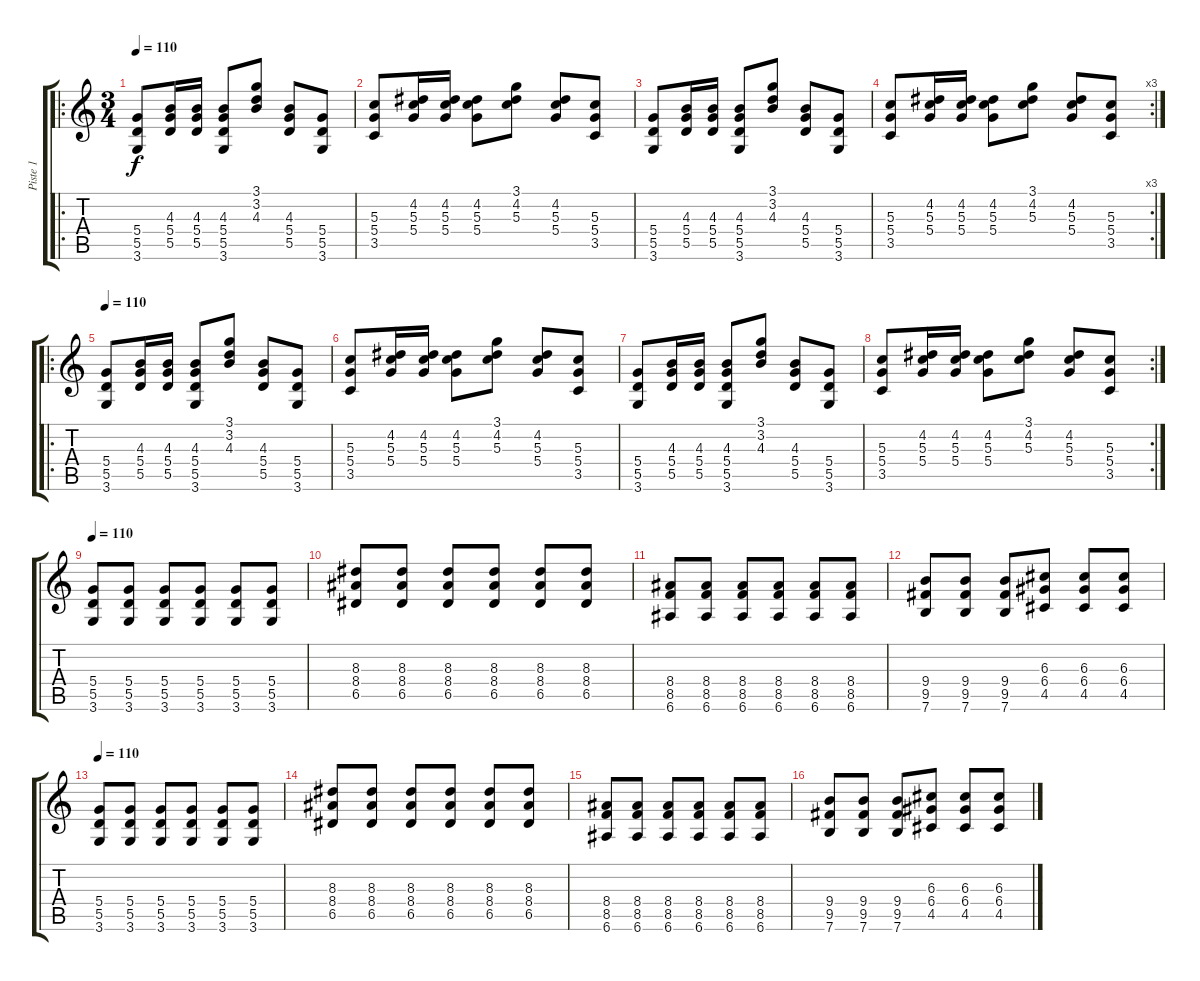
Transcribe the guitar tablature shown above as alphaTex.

\track ("Piste 1" "Piste 1") {instrument electricguitarclean}
\staff {score tabs}
\tuning (E4 B3 G3 D3 A2 E2) {hide}
\ro
\ts (3 4)
\tempo 110
\clef g2
\ks c
(5.4 5.5 3.6).8{dy f} (4.3 5.4 5.5).16{instrument electricguitarmuted} (4.3 5.4 5.5).16 (4.3 5.4 5.5 3.6).8 (3.1 3.2 4.3).8{instrument distortionguitar} (4.3 5.4 5.5).8 (5.4 5.5 3.6).8 |
(5.3 5.4 3.5).8 (4.2 5.3 5.4).16{instrument electricguitarmuted} (4.2 5.3 5.4).16 (4.2 5.3 5.4).8 (3.1 4.2 5.3).8{instrument distortionguitar} (4.2 5.3 5.4).8 (5.3 5.4 3.5).8 |
(5.4 5.5 3.6).8 (4.3 5.4 5.5).16{instrument electricguitarmuted} (4.3 5.4 5.5).16 (4.3 5.4 5.5 3.6).8 (3.1 3.2 4.3).8{instrument distortionguitar} (4.3 5.4 5.5).8 (5.4 5.5 3.6).8 |
\rc 3
(5.3 5.4 3.5).8 (4.2 5.3 5.4).16{instrument electricguitarmuted} (4.2 5.3 5.4).16 (4.2 5.3 5.4).8 (3.1 4.2 5.3).8{instrument distortionguitar} (4.2 5.3 5.4).8 (5.3 5.4 3.5).8 |
\ro
\tempo 110
(5.4 5.5 3.6).8 (4.3 5.4 5.5).16{instrument electricguitarmuted} (4.3 5.4 5.5).16 (4.3 5.4 5.5 3.6).8 (3.1 3.2 4.3).8{instrument distortionguitar} (4.3 5.4 5.5).8 (5.4 5.5 3.6).8 |
(5.3 5.4 3.5).8 (4.2 5.3 5.4).16{instrument electricguitarmuted} (4.2 5.3 5.4).16 (4.2 5.3 5.4).8 (3.1 4.2 5.3).8{instrument distortionguitar} (4.2 5.3 5.4).8 (5.3 5.4 3.5).8 |
(5.4 5.5 3.6).8 (4.3 5.4 5.5).16{instrument electricguitarmuted} (4.3 5.4 5.5).16 (4.3 5.4 5.5 3.6).8 (3.1 3.2 4.3).8{instrument distortionguitar} (4.3 5.4 5.5).8 (5.4 5.5 3.6).8 |
\rc 2
(5.3 5.4 3.5).8 (4.2 5.3 5.4).16{instrument electricguitarmuted} (4.2 5.3 5.4).16 (4.2 5.3 5.4).8 (3.1 4.2 5.3).8{instrument distortionguitar} (4.2 5.3 5.4).8 (5.3 5.4 3.5).8 |
\tempo 110
(5.4 5.5 3.6).8 (5.4 5.5 3.6).8 (5.4 5.5 3.6).8 (5.4 5.5 3.6).8 (5.4 5.5 3.6).8 (5.4 5.5 3.6).8 |
(8.3 8.4 6.5).8 (8.3 8.4 6.5).8 (8.3 8.4 6.5).8 (8.3 8.4 6.5).8 (8.3 8.4 6.5).8 (8.3 8.4 6.5).8 |
(8.4 8.5 6.6).8 (8.4 8.5 6.6).8 (8.4 8.5 6.6).8 (8.4 8.5 6.6).8 (8.4 8.5 6.6).8 (8.4 8.5 6.6).8 |
(9.4 9.5 7.6).8 (9.4 9.5 7.6).8 (9.4 9.5 7.6).8 (6.3 6.4 4.5).8 (6.3 6.4 4.5).8 (6.3 6.4 4.5).8 |
\tempo 110
(5.4 5.5 3.6).8 (5.4 5.5 3.6).8 (5.4 5.5 3.6).8 (5.4 5.5 3.6).8 (5.4 5.5 3.6).8 (5.4 5.5 3.6).8 |
(8.3 8.4 6.5).8 (8.3 8.4 6.5).8 (8.3 8.4 6.5).8 (8.3 8.4 6.5).8 (8.3 8.4 6.5).8 (8.3 8.4 6.5).8 |
(8.4 8.5 6.6).8 (8.4 8.5 6.6).8 (8.4 8.5 6.6).8 (8.4 8.5 6.6).8 (8.4 8.5 6.6).8 (8.4 8.5 6.6).8 |
(9.4 9.5 7.6).8 (9.4 9.5 7.6).8 (9.4 9.5 7.6).8 (6.3 6.4 4.5).8 (6.3 6.4 4.5).8 (6.3 6.4 4.5).8
